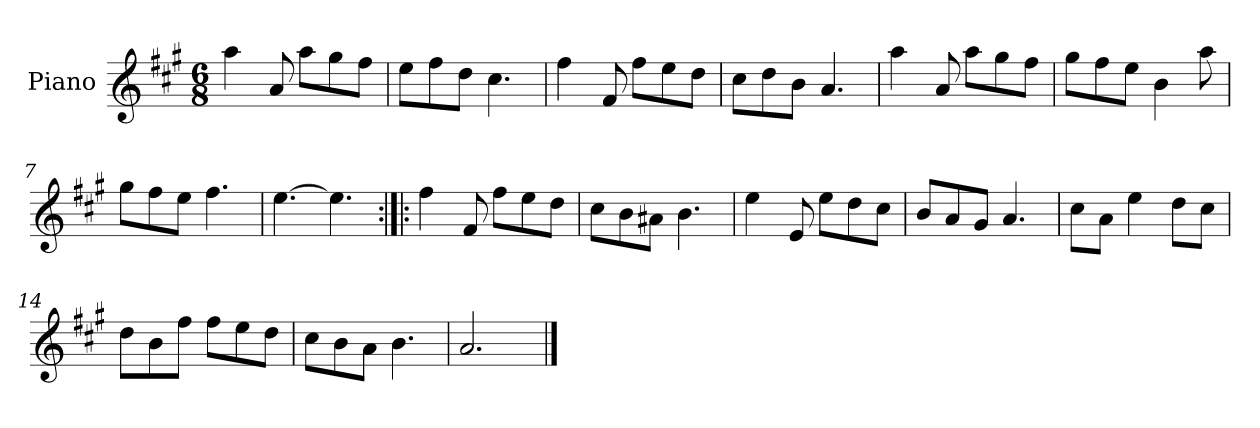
**kern
*part1
*staff1
*I"Piano
*I'Pno.
*clefG2
*k[f#c#g#]
*M6/8
=1
4aa\
8a/
8aa\L
8gg#\
8ff#\J
=2
8ee\L
8ff#\
8dd\J
4.cc#\
=3
4ff#\
8f#/
8ff#\L
8ee\
8dd\J
=4
8cc#\L
8dd\
8b\J
4.a/
=5
4aa\
8a/
8aa\L
8gg#\
8ff#\J
=6
8gg#\L
8ff#\
8ee\J
4b\
8aa\
=7
8gg#\L
8ff#\
8ee\J
4.ff#\
=8
[4.ee\
4.ee\]
=9:|!|:
4ff#\
8f#/
8ff#\L
8ee\
8dd\J
=10
8cc#\L
8b\
8a#X\J
4.b\
=11
4ee\
8e/
8ee\L
8dd\
8cc#\J
=12
8b/L
8a/
8g#/J
4.a/
=13
8cc#\L
8a\J
4ee\
8dd\L
8cc#\J
=14
8dd\L
8b\
8ff#\J
8ff#\L
8ee\
8dd\J
=15
8cc#\L
8b\
8a\J
4.b\
=16
2.a/
==
*-
